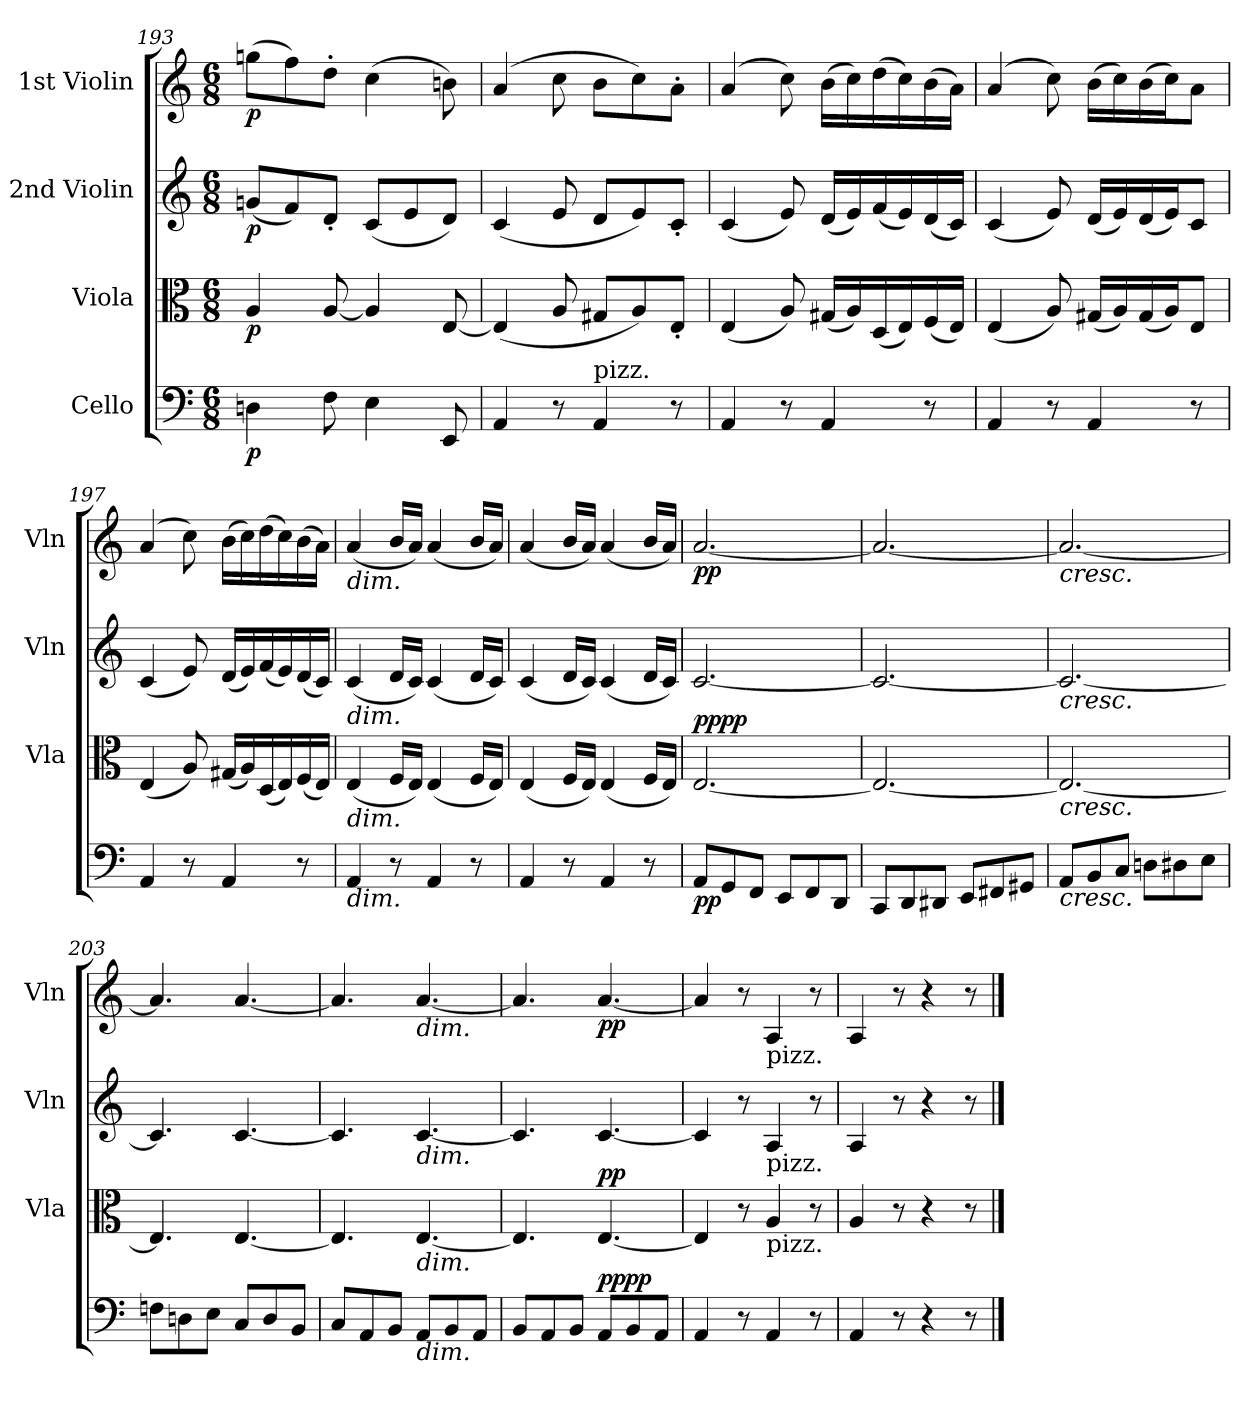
**kern	**dynam	**kern	**dynam	**kern	**dynam	**kern	**dynam
*part4	*part4	*part3	*part3	*part2	*part2	*part1	*part1
*staff4	*staff4	*staff3	*staff3	*staff2	*staff2	*staff1	*staff1
*I"Cello	*	*I"Viola	*	*I"2nd Violin	*	*I"1st Violin	*
*	*	*I'Vla	*	*I'Vln	*	*I'Vln	*
*clefF4	*	*clefC3	*	*clefG2	*	*clefG2	*
*k[]	*	*k[]	*	*k[]	*	*k[]	*
*M6/8	*	*M6/8	*	*M6/8	*	*M6/8	*
=193	=193	=193	=193	=193	=193	=193	=193
4Dn	p	4A	p	(8gnL	p	(8ggnL	p
.	.	.	.	8f)	.	8ff)	.
8F	.	[8A	.	8d'J	.	8dd'J	.
4E	.	4A]	.	(8cL	.	(4cc	.
.	.	.	.	8e	.	.	.
8EE	.	[8E	.	8dJ)	.	8bn)	.
=194	=194	=194	=194	=194	=194	=194	=194
4AA	.	(4E]	.	(4c	.	(4a	.
8r	.	8A	.	8e	.	8cc	.
!LO:TX:a:t=pizz.	!	!	!	!	!	!	!
4AA	.	8G#XL	.	8dL	.	8bL	.
.	.	8A)	.	8e)	.	8cc)	.
8r	.	8E'J	.	8c'J	.	8a'J	.
=195	=195	=195	=195	=195	=195	=195	=195
4AA	.	(4E	.	(4c	.	(4a	.
8r	.	8A)	.	8e)	.	8cc)	.
4AA	.	(16G#XLL	.	(16dLL	.	(16bLL	.
.	.	16A)	.	16e)	.	16cc)	.
.	.	(16D	.	(16f	.	(16dd	.
.	.	16E)	.	16e)	.	16cc)	.
8r	.	(16F	.	(16d	.	(16b	.
.	.	16EJJ)	.	16cJJ)	.	16aJJ)	.
=196	=196	=196	=196	=196	=196	=196	=196
4AA	.	(4E	.	(4c	.	(4a	.
8r	.	8A)	.	8e)	.	8cc)	.
4AA	.	(16G#XLL	.	(16dLL	.	(16bLL	.
.	.	16A)	.	16e)	.	16cc)	.
.	.	(16G#	.	(16d	.	(16b	.
.	.	16AJ)	.	16eJ)	.	16ccJ)	.
8r	.	8EJ	.	8cJ	.	8aJ	.
=197	=197	=197	=197	=197	=197	=197	=197
4AA	.	(4E	.	(4c	.	(4a	.
8r	.	8A)	.	8e)	.	8cc)	.
4AA	.	(16G#XLL	.	(16dLL	.	(16bLL	.
.	.	16A)	.	16e)	.	16cc)	.
.	.	(16D	.	(16f	.	(16dd	.
.	.	16E)	.	16e)	.	16cc)	.
8r	.	(16F	.	(16d	.	(16b	.
.	.	16EJJ)	.	16cJJ)	.	16aJJ)	.
=198	=198	=198	=198	=198	=198	=198	=198
!	!	!	!	!	!	!LO:TX:b:i:t=dim.	!
!	!	!	!	!LO:TX:b:i:t=dim.	!	!	!
!	!	!LO:TX:b:i:t=dim.	!	!	!	!	!
!LO:TX:b:i:t=dim.	!	!	!	!	!	!	!
4AA	.	(4E	.	(4c	.	(4a	.
8r	.	16FLL	.	16dLL	.	16bLL	.
.	.	16EJJ)	.	16cJJ)	.	16aJJ)	.
4AA	.	(4E	.	(4c	.	(4a	.
8r	.	16FLL	.	16dLL	.	16bLL	.
.	.	16EJJ)	.	16cJJ)	.	16aJJ)	.
=199	=199	=199	=199	=199	=199	=199	=199
4AA	.	(4E	.	(4c	.	(4a	.
8r	.	16FLL	.	16dLL	.	16bLL	.
.	.	16EJJ)	.	16cJJ)	.	16aJJ)	.
4AA	.	(4E	.	(4c	.	(4a	.
8r	.	16FLL	.	16dLL	.	16bLL	.
.	.	16EJJ)	.	16cJJ)	.	16aJJ)	.
=200	=200	=200	=200	=200	=200	=200	=200
!	!	!	!LO:DY:a	!	!	!	!
8AAL	pp	[2.E	pppp	[2.c	.	[2.a	pp
8GG	.	.	.	.	.	.	.
8FFJ	.	.	.	.	.	.	.
8EEL	.	.	.	.	.	.	.
8FF	.	.	.	.	.	.	.
8DDJ	.	.	.	.	.	.	.
=201	=201	=201	=201	=201	=201	=201	=201
8CCL	.	2.E_	.	2.c_	.	2.a_	.
8DD	.	.	.	.	.	.	.
8DD#XJ	.	.	.	.	.	.	.
8EEL	.	.	.	.	.	.	.
8FF#X	.	.	.	.	.	.	.
8GG#XJ	.	.	.	.	.	.	.
=202	=202	=202	=202	=202	=202	=202	=202
!	!	!	!	!	!	!LO:TX:b:i:t=cresc.	!
!	!	!	!	!LO:TX:b:i:t=cresc.	!	!	!
!	!	!LO:TX:b:i:t=cresc.	!	!	!	!	!
!LO:TX:b:i:t=cresc.	!	!	!	!	!	!	!
8AAL	.	2.E_	.	2.c_	.	2.a_	.
8BB	.	.	.	.	.	.	.
8CJ	.	.	.	.	.	.	.
8DnL	.	.	.	.	.	.	.
8D#X	.	.	.	.	.	.	.
8EJ	.	.	.	.	.	.	.
=203	=203	=203	=203	=203	=203	=203	=203
8FnL	.	4.E]	.	4.c]	.	4.a]	.
8Dn	.	.	.	.	.	.	.
8EJ	.	.	.	.	.	.	.
8CL	.	[4.E	.	[4.c	.	[4.a	.
8D	.	.	.	.	.	.	.
8BBJ	.	.	.	.	.	.	.
=204	=204	=204	=204	=204	=204	=204	=204
8CL	.	4.E]	.	4.c]	.	4.a]	.
8AA	.	.	.	.	.	.	.
8BBJ	.	.	.	.	.	.	.
!	!	!	!	!	!	!LO:TX:b:i:t=dim.	!
!	!	!	!	!LO:TX:b:i:t=dim.	!	!	!
!	!	!LO:TX:b:i:t=dim.	!	!	!	!	!
!LO:TX:b:i:t=dim.	!	!	!	!	!	!	!
8AAL	.	[4.E	.	[4.c	.	[4.a	.
8BB	.	.	.	.	.	.	.
8AAJ	.	.	.	.	.	.	.
=205	=205	=205	=205	=205	=205	=205	=205
8BBL	.	4.E]	.	4.c]	.	4.a]	.
8AA	.	.	.	.	.	.	.
8BBJ	.	.	.	.	.	.	.
!	!LO:DY:a	!	!LO:DY:a	!	!	!	!
8AAL	pppp	[4.E	pp	[4.c	.	[4.a	pp
8BB	.	.	.	.	.	.	.
8AAJ	.	.	.	.	.	.	.
=206	=206	=206	=206	=206	=206	=206	=206
4AA	.	4E]	.	4c]	.	4a]	.
8r	.	8r	.	8r	.	8r	.
!	!	!	!	!	!	!LO:TX:b:t=pizz.	!
!	!	!	!	!LO:TX:b:t=pizz.	!	!	!
!	!	!LO:TX:b:t=pizz.	!	!	!	!	!
4AA	.	4A	.	4A	.	4A	.
8r	.	8r	.	8r	.	8r	.
=207	=207	=207	=207	=207	=207	=207	=207
4AA	.	4A	.	4A	.	4A	.
8r	.	8r	.	8r	.	8r	.
4r	.	4r	.	4r	.	4r	.
8r	.	8r	.	8r	.	8r	.
==	==	==	==	==	==	==	==
*-	*-	*-	*-	*-	*-	*-	*-
